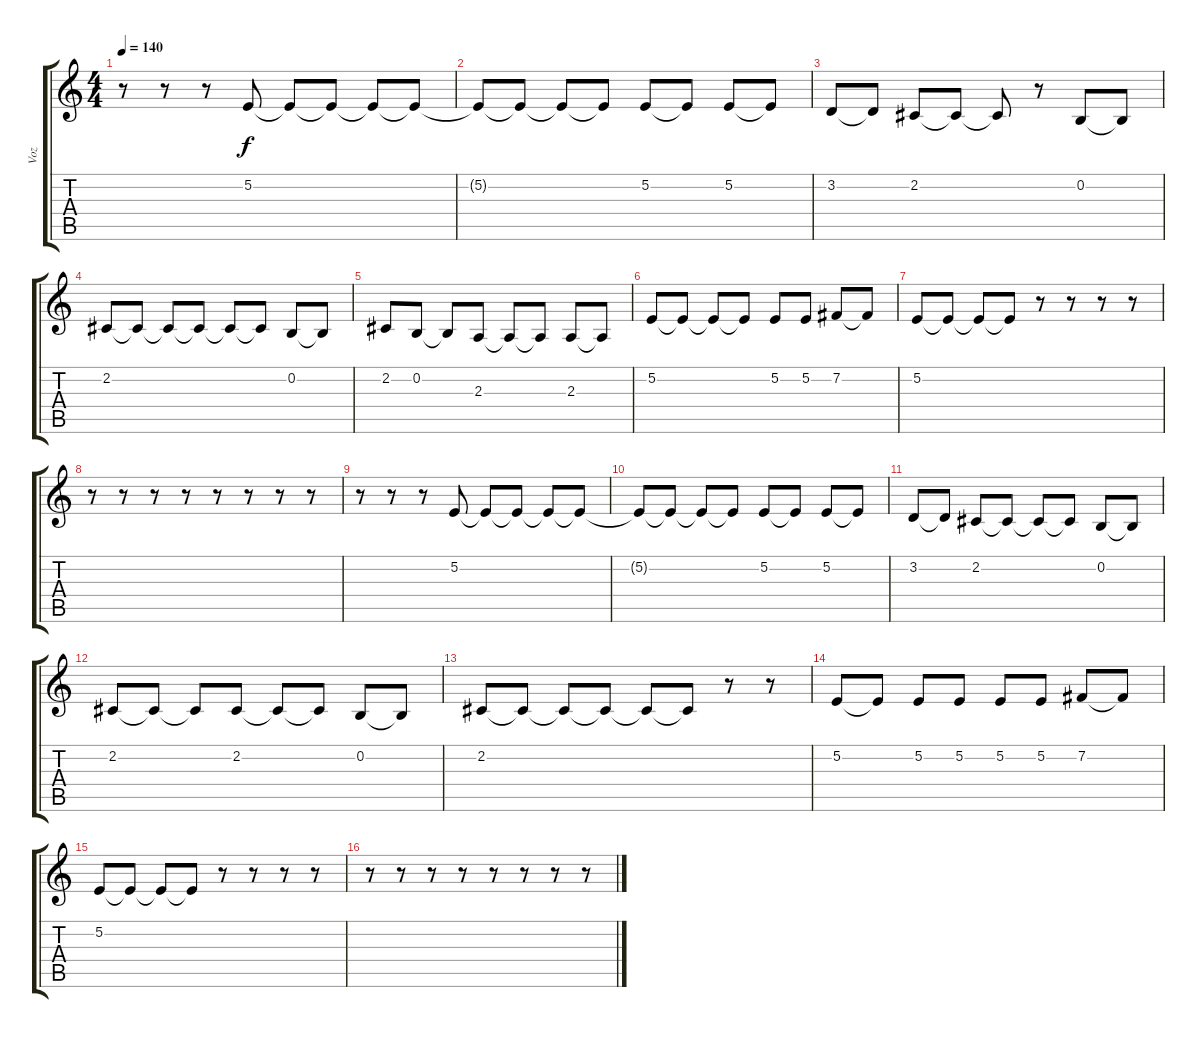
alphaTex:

\track ("Voz" "Voz") {instrument oboe}
\staff {score tabs}
\tuning (E4 B3 G3 D3 A2 E2) {hide}
\ts (4 4)
\tempo 140
\clef g2
\ks c
r.8{dy f} r.8 r.8 5.2.8 5.2{t}.8 5.2{t}.8 5.2{t}.8 5.2{t}.8 |
5.2{t}.8 5.2{t}.8 5.2{t}.8 5.2{t}.8 5.2.8 5.2{t}.8 5.2.8 5.2{t}.8 |
3.2.8 3.2{t}.8 2.2.8 2.2{t}.8 2.2{t}.8 r.8 0.2.8 0.2{t}.8 |
2.2.8 2.2{t}.8 2.2{t}.8 2.2{t}.8 2.2{t}.8 2.2{t}.8 0.2.8 0.2{t}.8 |
2.2.8 0.2.8 0.2{t}.8 2.3.8 2.3{t}.8 2.3{t}.8 2.3.8 2.3{t}.8 |
5.2.8 5.2{t}.8 5.2{t}.8 5.2{t}.8 5.2.8 5.2.8 7.2.8 7.2{t}.8 |
5.2.8 5.2{t}.8 5.2{t}.8 5.2{t}.8 r.8 r.8 r.8 r.8 |
r.8 r.8 r.8 r.8 r.8 r.8 r.8 r.8 |
r.8 r.8 r.8 5.2.8 5.2{t}.8 5.2{t}.8 5.2{t}.8 5.2{t}.8 |
5.2{t}.8 5.2{t}.8 5.2{t}.8 5.2{t}.8 5.2.8 5.2{t}.8 5.2.8 5.2{t}.8 |
3.2.8 3.2{t}.8 2.2.8 2.2{t}.8 2.2{t}.8 2.2{t}.8 0.2.8 0.2{t}.8 |
2.2.8 2.2{t}.8 2.2{t}.8 2.2.8 2.2{t}.8 2.2{t}.8 0.2.8 0.2{t}.8 |
2.2.8 2.2{t}.8 2.2{t}.8 2.2{t}.8 2.2{t}.8 2.2{t}.8 r.8 r.8 |
5.2.8 5.2{t}.8 5.2.8 5.2.8 5.2.8 5.2.8 7.2.8 7.2{t}.8 |
5.2.8 5.2{t}.8 5.2{t}.8 5.2{t}.8 r.8 r.8 r.8 r.8 |
r.8 r.8 r.8 r.8 r.8 r.8 r.8 r.8
